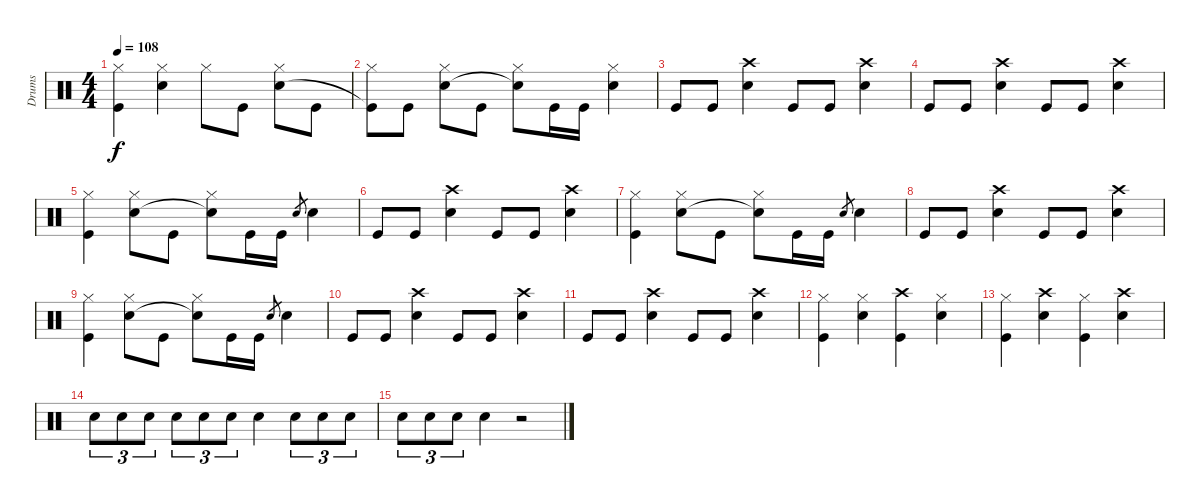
\track ("Drums" "Drums") {instrument percussion}
\staff {score}
\articulation defaults
\ts (4 4)
\tempo 108
\clef neutral
\ks c
("Hi-Hat (closed)" "Kick (hit)").4{dy f} ("Hi-Hat (closed)" "Snare (hit) 2").4 "Hi-Hat (closed)".8 "Kick (hit)".8 ("Hi-Hat (closed)" "Snare (hit) 2").8 "Kick (hit)".8 |
("Hi-Hat (closed)" "Kick (hit)"{t}).8 "Kick (hit)".8 ("Hi-Hat (closed)" "Snare (hit) 2").8 "Kick (hit)".8 ("Hi-Hat (closed)" "Snare (hit)"{t}).8 "Kick (hit)".16 "Kick (hit)".16 ("Hi-Hat (closed)" "Snare (hit) 2").4 |
"Kick (hit)".8 "Kick (hit)".8 ("Crash high (hit)" "Snare (hit) 2").4 "Kick (hit)".8 "Kick (hit)".8 ("Crash high (hit)" "Snare (hit) 2").4 |
"Kick (hit)".8 "Kick (hit)".8 ("Crash high (hit)" "Snare (hit) 2").4 "Kick (hit)".8 "Kick (hit)".8 ("Crash high (hit)" "Snare (hit) 2").4 |
("Hi-Hat (closed)" "Kick (hit)").4 ("Hi-Hat (closed)" "Snare (hit) 2").8 "Kick (hit)".8 ("Hi-Hat (closed)" "Snare (hit)"{t}).8 "Kick (hit)".16 "Kick (hit)".16 "Snare (hit) 2".8{gr} "Snare (hit) 2".4 |
"Kick (hit)".8 "Kick (hit)".8 ("Crash high (hit)" "Snare (hit) 2").4 "Kick (hit)".8 "Kick (hit)".8 ("Crash high (hit)" "Snare (hit) 2").4 |
("Hi-Hat (closed)" "Kick (hit)").4 ("Hi-Hat (closed)" "Snare (hit) 2").8 "Kick (hit)".8 ("Hi-Hat (closed)" "Snare (hit)"{t}).8 "Kick (hit)".16 "Kick (hit)".16 "Snare (hit) 2".8{gr} "Snare (hit) 2".4 |
"Kick (hit)".8 "Kick (hit)".8 ("Crash high (hit)" "Snare (hit) 2").4 "Kick (hit)".8 "Kick (hit)".8 ("Crash high (hit)" "Snare (hit) 2").4 |
("Hi-Hat (closed)" "Kick (hit)").4 ("Hi-Hat (closed)" "Snare (hit) 2").8 "Kick (hit)".8 ("Hi-Hat (closed)" "Snare (hit)"{t}).8 "Kick (hit)".16 "Kick (hit)".16 "Snare (hit) 2".8{gr} "Snare (hit) 2".4 |
"Kick (hit)".8 "Kick (hit)".8 ("Crash high (hit)" "Snare (hit) 2").4 "Kick (hit)".8 "Kick (hit)".8 ("Crash high (hit)" "Snare (hit) 2").4 |
"Kick (hit)".8 "Kick (hit)".8 ("Crash high (hit)" "Snare (hit) 2").4 "Kick (hit)".8 "Kick (hit)".8 ("Crash high (hit)" "Snare (hit) 2").4 |
("Hi-Hat (closed)" "Kick (hit)").4 ("Hi-Hat (closed)" "Snare (hit) 2").4 ("Crash high (hit)" "Kick (hit)").4 ("Hi-Hat (closed)" "Snare (hit) 2").4 |
("Hi-Hat (closed)" "Kick (hit)").4 ("Crash high (hit)" "Snare (hit) 2").4 ("Hi-Hat (closed)" "Kick (hit)").4 ("Crash high (hit)" "Snare (hit) 2").4 |
"Snare (hit) 2".8{tu (3 2)} "Snare (hit) 2".8{tu (3 2)} "Snare (hit) 2".8{tu (3 2)} "Snare (hit) 2".8{tu (3 2)} "Snare (hit) 2".8{tu (3 2)} "Snare (hit) 2".8{tu (3 2)} "Snare (hit) 2".4 "Snare (hit) 2".8{tu (3 2)} "Snare (hit) 2".8{tu (3 2)} "Snare (hit) 2".8{tu (3 2)} |
"Snare (hit) 2".8{tu (3 2)} "Snare (hit) 2".8{tu (3 2)} "Snare (hit) 2".8{tu (3 2)} "Snare (hit) 2".4 r.2
